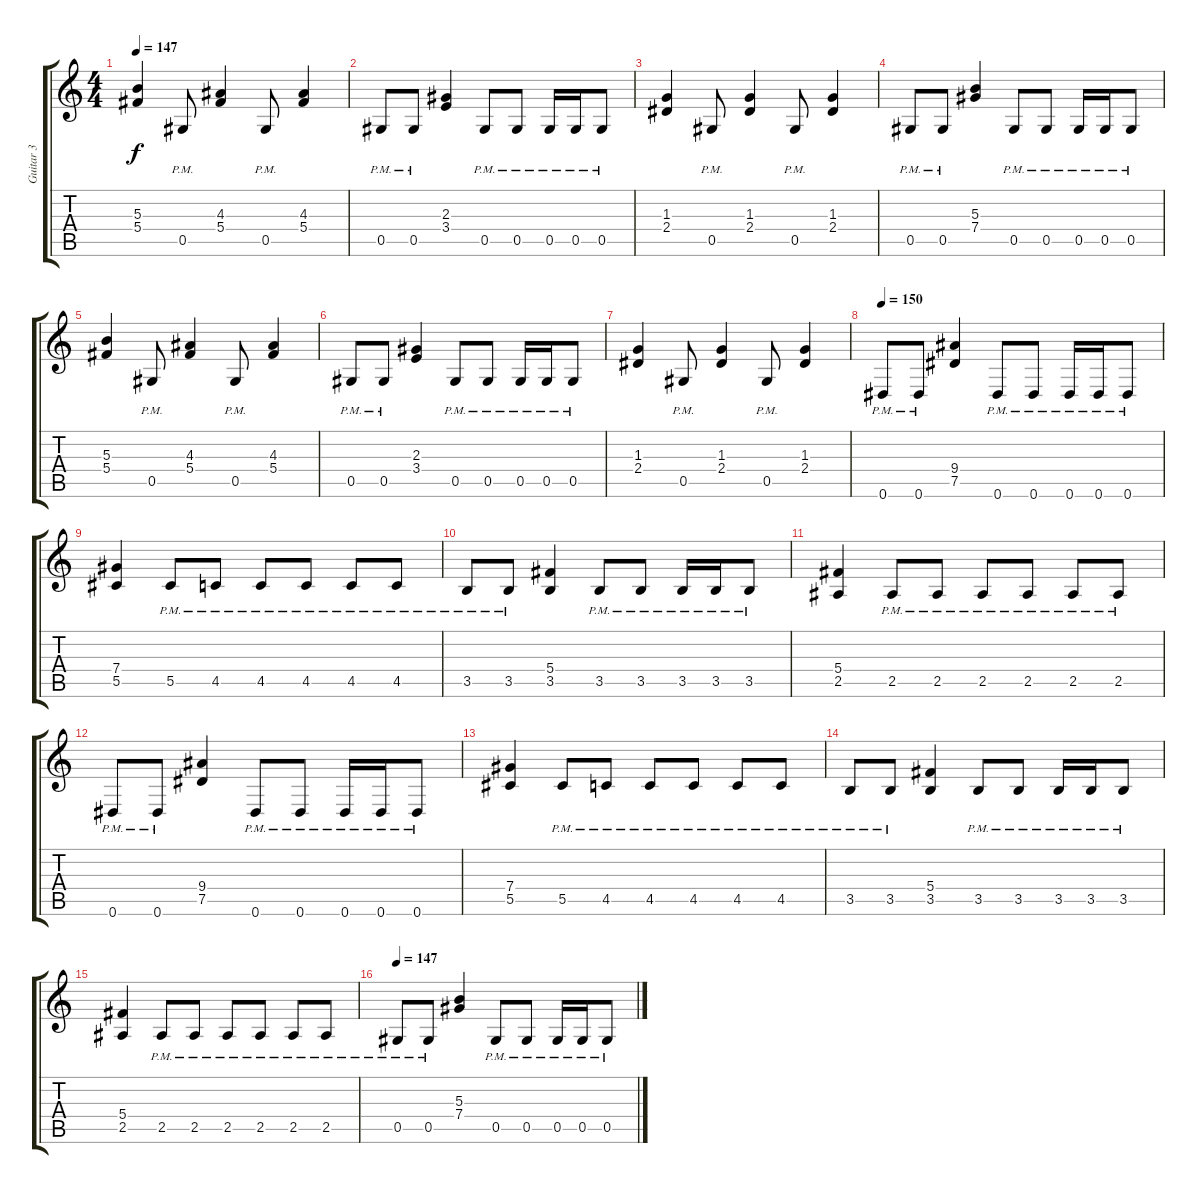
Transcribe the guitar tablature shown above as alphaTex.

\track ("Guitar 3" "Guitar 3") {instrument overdrivenguitar}
\staff {score tabs}
\tuning (Eb4 Bb3 Gb3 Db3 Ab2 Eb2) {hide}
\ts (4 4)
\tempo 147
\clef g2
\ks c
(5.3 5.4).4{dy f} 0.5{pm}.8 (4.3 5.4).4 0.5{pm}.8 (4.3 5.4).4 |
0.5{pm}.8 0.5{pm}.8 (2.3 3.4).4 0.5{pm}.8 0.5{pm}.8 0.5{pm}.16 0.5{pm}.16 0.5{pm}.8 |
(1.3 2.4).4 0.5{pm}.8 (1.3 2.4).4 0.5{pm}.8 (1.3 2.4).4 |
0.5{pm}.8 0.5{pm}.8 (5.3 7.4).4 0.5{pm}.8 0.5{pm}.8 0.5{pm}.16 0.5{pm}.16 0.5{pm}.8 |
(5.3 5.4).4 0.5{pm}.8 (4.3 5.4).4 0.5{pm}.8 (4.3 5.4).4 |
0.5{pm}.8 0.5{pm}.8 (2.3 3.4).4 0.5{pm}.8 0.5{pm}.8 0.5{pm}.16 0.5{pm}.16 0.5{pm}.8 |
(1.3 2.4).4 0.5{pm}.8 (1.3 2.4).4 0.5{pm}.8 (1.3 2.4).4 |
\tempo 150
0.6{pm}.8 0.6{pm}.8 (9.4 7.5).4 0.6{pm}.8 0.6{pm}.8 0.6{pm}.16 0.6{pm}.16 0.6{pm}.8 |
(7.4 5.5).4 5.5{pm}.8 4.5{pm}.8 4.5{pm}.8 4.5{pm}.8 4.5{pm}.8 4.5{pm}.8 |
3.5{pm}.8 3.5{pm}.8 (5.4 3.5).4 3.5{pm}.8 3.5{pm}.8 3.5{pm}.16 3.5{pm}.16 3.5{pm}.8 |
(5.4 2.5).4 2.5{pm}.8 2.5{pm}.8 2.5{pm}.8 2.5{pm}.8 2.5{pm}.8 2.5{pm}.8 |
0.6{pm}.8 0.6{pm}.8 (9.4 7.5).4 0.6{pm}.8 0.6{pm}.8 0.6{pm}.16 0.6{pm}.16 0.6{pm}.8 |
(7.4 5.5).4 5.5{pm}.8 4.5{pm}.8 4.5{pm}.8 4.5{pm}.8 4.5{pm}.8 4.5{pm}.8 |
3.5{pm}.8 3.5{pm}.8 (5.4 3.5).4 3.5{pm}.8 3.5{pm}.8 3.5{pm}.16 3.5{pm}.16 3.5{pm}.8 |
(5.4 2.5).4 2.5{pm}.8 2.5{pm}.8 2.5{pm}.8 2.5{pm}.8 2.5{pm}.8 2.5{pm}.8 |
\tempo 147
0.5{pm}.8 0.5{pm}.8 (5.3 7.4).4 0.5{pm}.8 0.5{pm}.8 0.5{pm}.16 0.5{pm}.16 0.5{pm}.8
